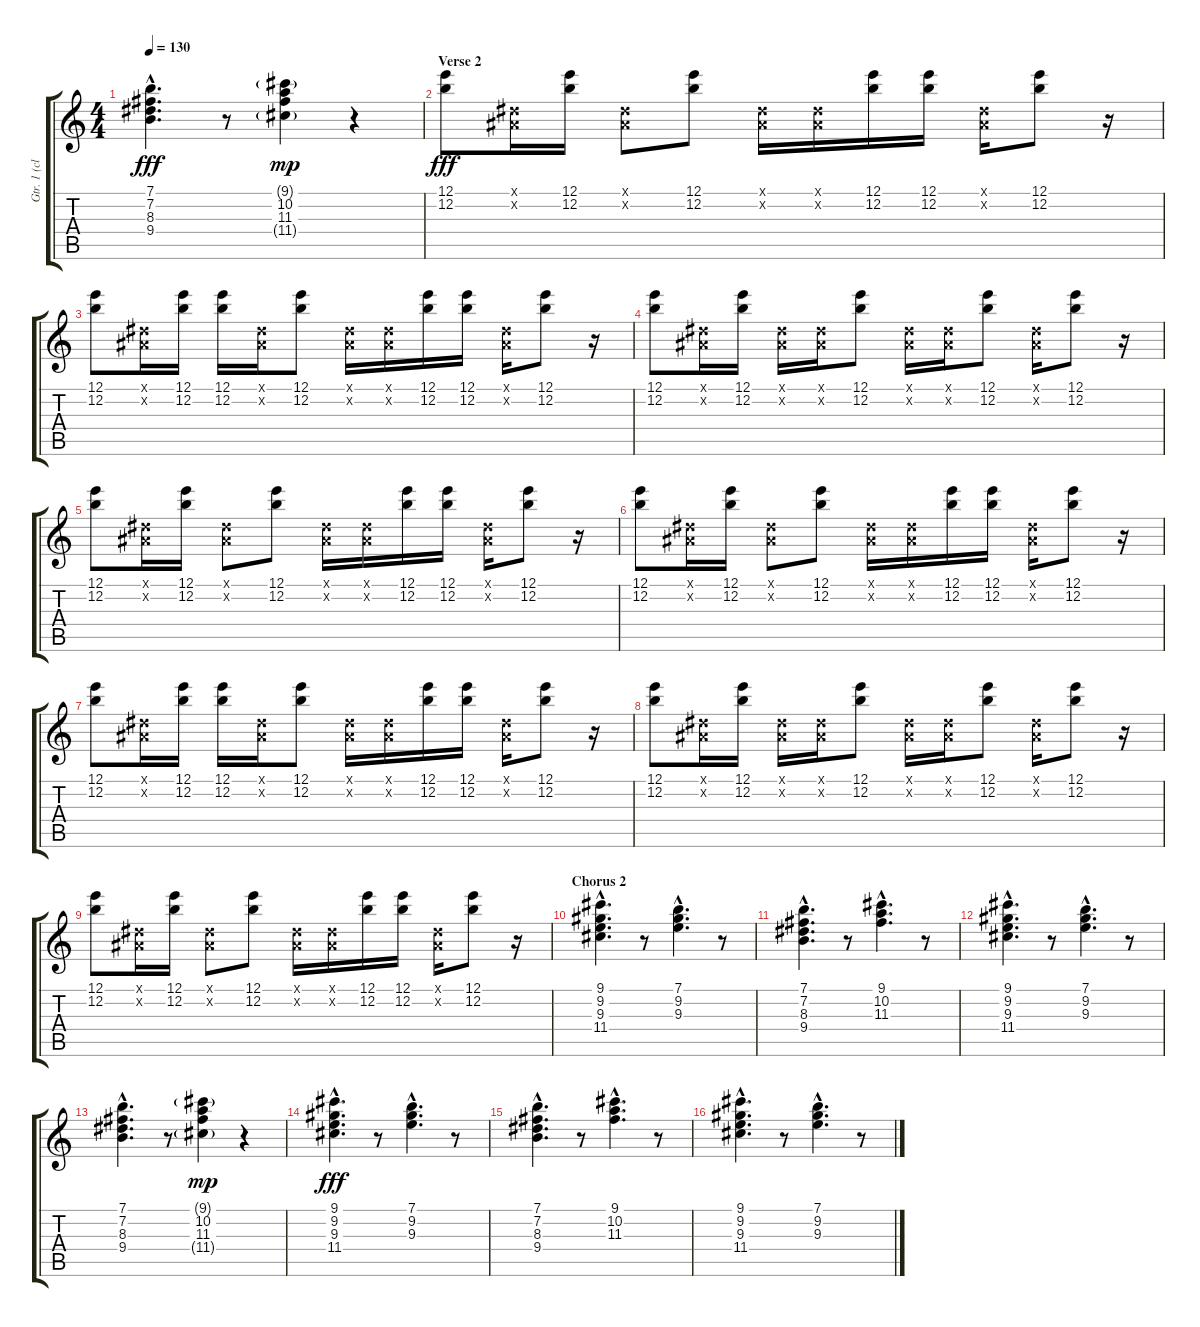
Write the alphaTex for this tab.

\track ("Gtr. 1 (clean)" "Gtr. 1 (cl") {instrument electricguitarclean}
\staff {score tabs}
\tuning (E4 B3 G3 D3 A2 E2) {hide}
\ts (4 4)
\tempo 130
\clef g2
\ks c
(7.1{hac} 7.2{hac} 8.3{hac} 9.4{hac}).4{d dy fff} r.8 (9.1{g} 10.2 11.3 11.4{g}).4{dy mp} r.4 |
\section ("" "Verse 2")
(12.1 12.2).8{dy fff} (-1.1{x} -1.2{x}).16 (12.1 12.2).16 (-1.1{x} -1.2{x}).8 (12.1 12.2).8 (-1.1{x} -1.2{x}).16 (-1.1{x} -1.2{x}).16 (12.1 12.2).16 (12.1 12.2).16 (-1.1{x} -1.2{x}).16 (12.1 12.2).8 r.16 |
(12.1 12.2).8 (-1.1{x} -1.2{x}).16 (12.1 12.2).16 (12.1 12.2).16 (-1.1{x} -1.2{x}).16 (12.1 12.2).8 (-1.1{x} -1.2{x}).16 (-1.1{x} -1.2{x}).16 (12.1 12.2).16 (12.1 12.2).16 (-1.1{x} -1.2{x}).16 (12.1 12.2).8 r.16 |
(12.1 12.2).8 (-1.1{x} -1.2{x}).16 (12.1 12.2).16 (-1.1{x} -1.2{x}).16 (-1.1{x} -1.2{x}).16 (12.1 12.2).8 (-1.1{x} -1.2{x}).16 (-1.1{x} -1.2{x}).16 (12.1 12.2).8 (-1.1{x} -1.2{x}).16 (12.1 12.2).8 r.16 |
(12.1 12.2).8 (-1.1{x} -1.2{x}).16 (12.1 12.2).16 (-1.1{x} -1.2{x}).8 (12.1 12.2).8 (-1.1{x} -1.2{x}).16 (-1.1{x} -1.2{x}).16 (12.1 12.2).16 (12.1 12.2).16 (-1.1{x} -1.2{x}).16 (12.1 12.2).8 r.16 |
(12.1 12.2).8 (-1.1{x} -1.2{x}).16 (12.1 12.2).16 (-1.1{x} -1.2{x}).8 (12.1 12.2).8 (-1.1{x} -1.2{x}).16 (-1.1{x} -1.2{x}).16 (12.1 12.2).16 (12.1 12.2).16 (-1.1{x} -1.2{x}).16 (12.1 12.2).8 r.16 |
(12.1 12.2).8 (-1.1{x} -1.2{x}).16 (12.1 12.2).16 (12.1 12.2).16 (-1.1{x} -1.2{x}).16 (12.1 12.2).8 (-1.1{x} -1.2{x}).16 (-1.1{x} -1.2{x}).16 (12.1 12.2).16 (12.1 12.2).16 (-1.1{x} -1.2{x}).16 (12.1 12.2).8 r.16 |
(12.1 12.2).8 (-1.1{x} -1.2{x}).16 (12.1 12.2).16 (-1.1{x} -1.2{x}).16 (-1.1{x} -1.2{x}).16 (12.1 12.2).8 (-1.1{x} -1.2{x}).16 (-1.1{x} -1.2{x}).16 (12.1 12.2).8 (-1.1{x} -1.2{x}).16 (12.1 12.2).8 r.16 |
(12.1 12.2).8 (-1.1{x} -1.2{x}).16 (12.1 12.2).16 (-1.1{x} -1.2{x}).8 (12.1 12.2).8 (-1.1{x} -1.2{x}).16 (-1.1{x} -1.2{x}).16 (12.1 12.2).16 (12.1 12.2).16 (-1.1{x} -1.2{x}).16 (12.1 12.2).8 r.16 |
\section ("" "Chorus 2")
(9.1{hac} 9.2{hac} 9.3{hac} 11.4{hac}).4{d} r.8 (7.1{hac} 9.2{hac} 9.3{hac}).4{d} r.8 |
(7.1{hac} 7.2{hac} 8.3{hac} 9.4{hac}).4{d} r.8 (9.1{hac} 10.2{hac} 11.3{hac}).4{d} r.8 |
(9.1{hac} 9.2{hac} 9.3{hac} 11.4{hac}).4{d} r.8 (7.1{hac} 9.2{hac} 9.3{hac}).4{d} r.8 |
(7.1{hac} 7.2{hac} 8.3{hac} 9.4{hac}).4{d} r.8 (9.1{g} 10.2 11.3 11.4{g}).4{dy mp} r.4 |
(9.1 9.2{hac} 9.3{hac} 11.4{hac}).4{d dy fff} r.8 (7.1{hac} 9.2{hac} 9.3).4{d} r.8 |
(7.1{hac} 7.2{hac} 8.3{hac} 9.4{hac}).4{d} r.8 (9.1{hac} 10.2{hac} 11.3{hac}).4{d} r.8 |
(9.1 9.2{hac} 9.3{hac} 11.4{hac}).4{d} r.8 (7.1{hac} 9.2{hac} 9.3).4{d} r.8
